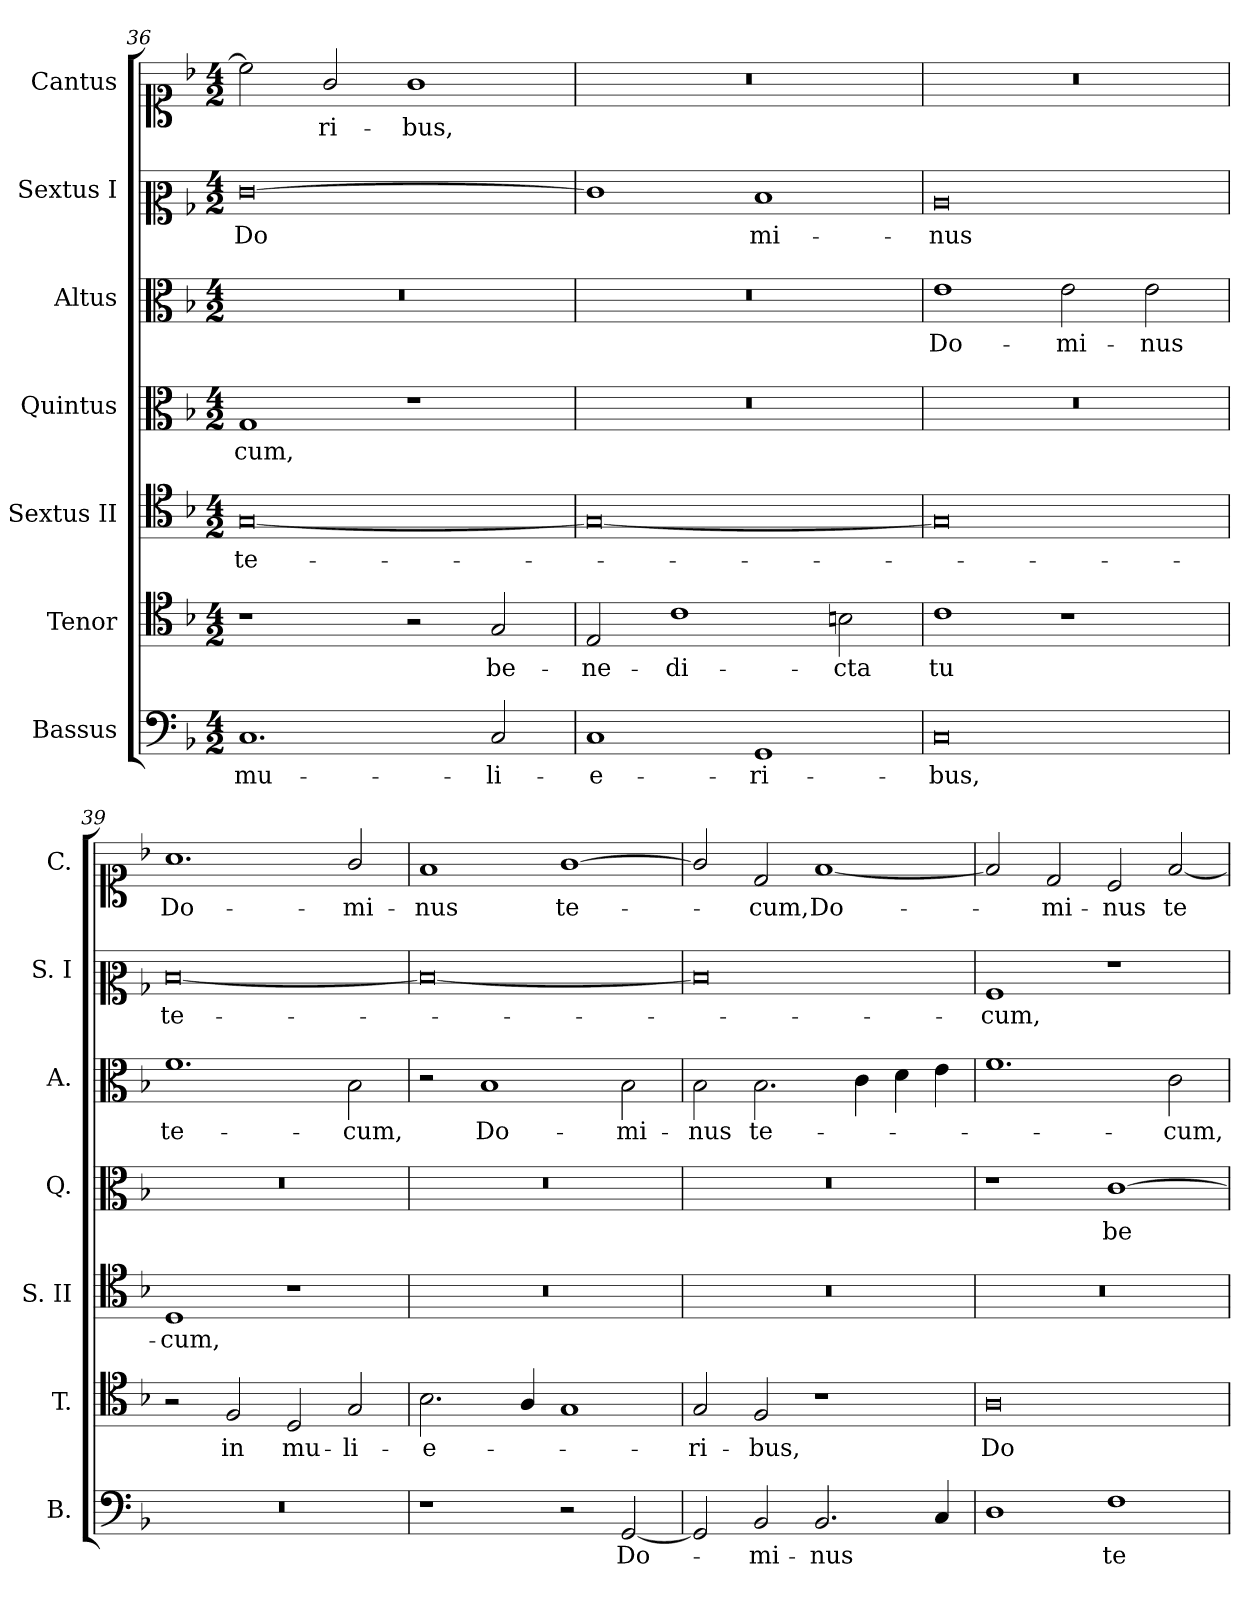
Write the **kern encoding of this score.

**kern	**text	**kern	**text	**kern	**text	**kern	**text	**kern	**text	**kern	**text	**kern	**text
*part7	*part7	*part6	*part6	*part5	*part5	*part4	*part4	*part3	*part3	*part2	*part2	*part1	*part1
*staff7	*staff7	*staff6	*staff6	*staff5	*staff5	*staff4	*staff4	*staff3	*staff3	*staff2	*staff2	*staff1	*staff1
*I"Bassus	*	*I"Tenor	*	*I"Sextus II	*	*I"Quintus	*	*I"Altus	*	*I"Sextus I	*	*I"Cantus	*
*I'B.	*	*I'T.	*	*I'S. II	*	*I'Q.	*	*I'A.	*	*I'S. I	*	*I'C.	*
*clefF4	*	*clefC4	*	*clefC4	*	*clefC3	*	*clefC3	*	*clefC2	*	*clefC1	*
*k[b-]	*	*k[b-]	*	*k[b-]	*	*k[b-]	*	*k[b-]	*	*k[b-]	*	*k[b-]	*
*M4/2	*	*M4/2	*	*M4/2	*	*M4/2	*	*M4/2	*	*M4/2	*	*M4/2	*
=36	=36	=36	=36	=36	=36	=36	=36	=36	=36	=36	=36	=36	=36
1.C	mu-	1r	.	[0G	te-	1G	-cum,	0r	.	[0e	Do	2cc\]	.
.	.	.	.	.	.	.	.	.	.	.	.	2g/	-ri-
.	.	2r	.	.	.	1r	.	.	.	.	.	1g	-bus,
2C/	-li-	2G/	be-	.	.	.	.	.	.	.	.	.	.
=37	=37	=37	=37	=37	=37	=37	=37	=37	=37	=37	=37	=37	=37
1C	-e-	2E/	-ne-	0G_	.	0r	.	0r	.	1e]	.	0r	.
.	.	1c	-di-	.	.	.	.	.	.	.	.	.	.
1GG	-ri-	.	.	.	.	.	.	.	.	1d	mi-	.	.
.	.	2Bn\	-cta	.	.	.	.	.	.	.	.	.	.
=38	=38	=38	=38	=38	=38	=38	=38	=38	=38	=38	=38	=38	=38
0C	-bus,	1c	tu	0G]	.	0r	.	1e	Do-	0c	-nus	0r	.
.	.	1r	.	.	.	.	.	2e\	-mi-	.	.	.	.
.	.	.	.	.	.	.	.	2e\	-nus	.	.	.	.
=39	=39	=39	=39	=39	=39	=39	=39	=39	=39	=39	=39	=39	=39
0r	.	2r	.	1D	-cum,	0r	.	1.f	te-	[0d	te-	1.a	Do-
.	.	2F/	in	.	.	.	.	.	.	.	.	.	.
.	.	2D/	mu-	1r	.	.	.	.	.	.	.	.	.
.	.	2G/	-li-	.	.	.	.	2B-\	-cum,	.	.	2g/	-mi-
!!LO:PB:g=z
=40	=40	=40	=40	=40	=40	=40	=40	=40	=40	=40	=40	=40	=40
1r	.	2.B-\	-e-	0r	.	0r	.	2r	.	0d_	.	1f	-nus
.	.	.	.	.	.	.	.	1B-	Do-	.	.	.	.
.	.	4A/	.	.	.	.	.	.	.	.	.	.	.
2r	.	1G	.	.	.	.	.	.	.	.	.	[1g	te-
[2GG/	Do-	.	.	.	.	.	.	2B-\	-mi-	.	.	.	.
=41	=41	=41	=41	=41	=41	=41	=41	=41	=41	=41	=41	=41	=41
2GG/]	.	2G/	-ri-	0r	.	0r	.	2B-\	-nus	0d]	.	2g/]	.
2BB-/	-mi-	2F/	-bus,	.	.	.	.	2.B-\	te-	.	.	2d/	cum,
2.BB-/	-nus	1r	.	.	.	.	.	.	.	.	.	[1f	Do-
.	.	.	.	.	.	.	.	4c\	.	.	.	.	.
.	.	.	.	.	.	.	.	4d\	.	.	.	.	.
4C/	.	.	.	.	.	.	.	4e\	.	.	.	.	.
=42	=42	=42	=42	=42	=42	=42	=42	=42	=42	=42	=42	=42	=42
1D	.	0A	Do-	0r	.	1r	.	1.f	.	1A	-cum,	2f/]	.
.	.	.	.	.	.	.	.	.	.	.	.	2d/	-mi-
1F	te-	.	.	.	.	[1c	be-	.	.	1r	.	2c/	-nus
.	.	.	.	.	.	.	.	2c\	-cum,	.	.	[2f/	te-
=	=	=	=	=	=	=	=	=	=	=	=	=	=
*-	*-	*-	*-	*-	*-	*-	*-	*-	*-	*-	*-	*-	*-
